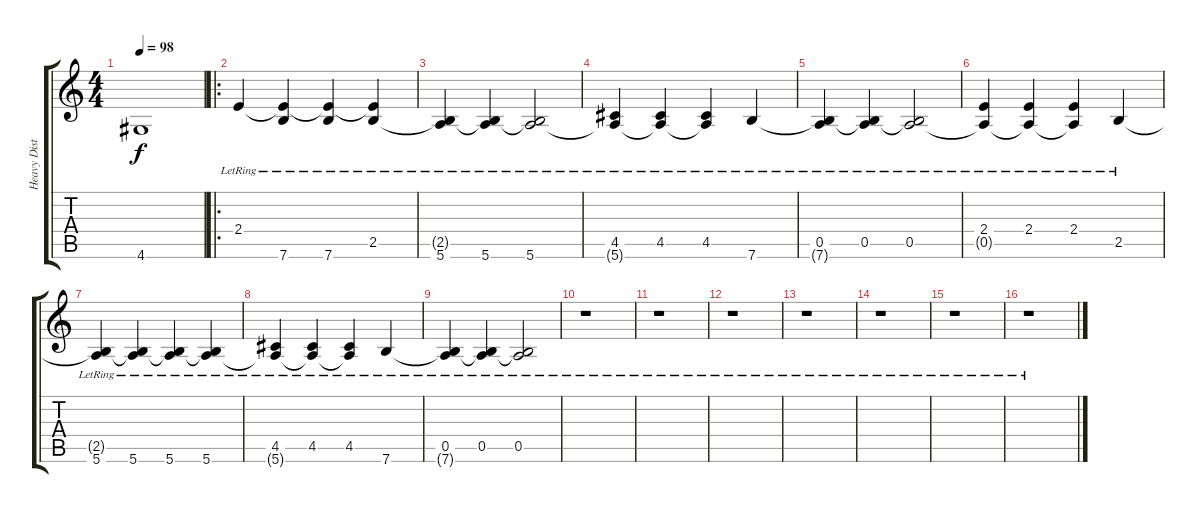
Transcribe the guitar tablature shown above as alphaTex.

\track ("Heavy Distortion" "Heavy Dist") {instrument overdrivenguitar}
\staff {score tabs}
\tuning (E4 B3 G3 D3 A2 E2) {hide}
\ts (4 4)
\tempo 98
\clef g2
\ks c
4.6{t}.1{dy f} |
\ro
2.4{lr}.4{volume 12 balance 3 instrument overdrivenguitar} (2.4{t} 7.6{lr}).4 (2.4{t} 7.6{lr}).4 (2.4{t} 2.5{lr}).4 |
(2.5{t} 5.6{lr}).4 (2.5{t} 5.6{lr}).4 (2.5{t} 5.6{lr}).2 |
(4.5{lr} 5.6{t}).4 (4.5{lr} 5.6{t}).4 (4.5{lr} 5.6{t}).4 7.6{lr}.4 |
(0.5{lr} 7.6{t}).4 (0.5{lr} 7.6{t}).4 (0.5{lr} 7.6{t}).2 |
(2.4{lr} 0.5{t}).4 (2.4{lr} 0.5{t}).4 (2.4{lr} 0.5{t}).4 2.5{lr}.4 |
(2.5{t} 5.6{lr}).4 (2.5{t} 5.6{lr}).4 (2.5{t} 5.6{lr}).4 (2.5{t} 5.6{lr}).4 |
(4.5{lr} 5.6{t}).4 (4.5{lr} 5.6{t}).4 (4.5{lr} 5.6{t}).4 7.6{lr}.4 |
(0.5{lr} 7.6{t}).4 (0.5{lr} 7.6{t}).4 (0.5{lr} 7.6{t}).2 |
r.1 |
r.1 |
r.1 |
r.1 |
r.1 |
r.1 |
r.1
